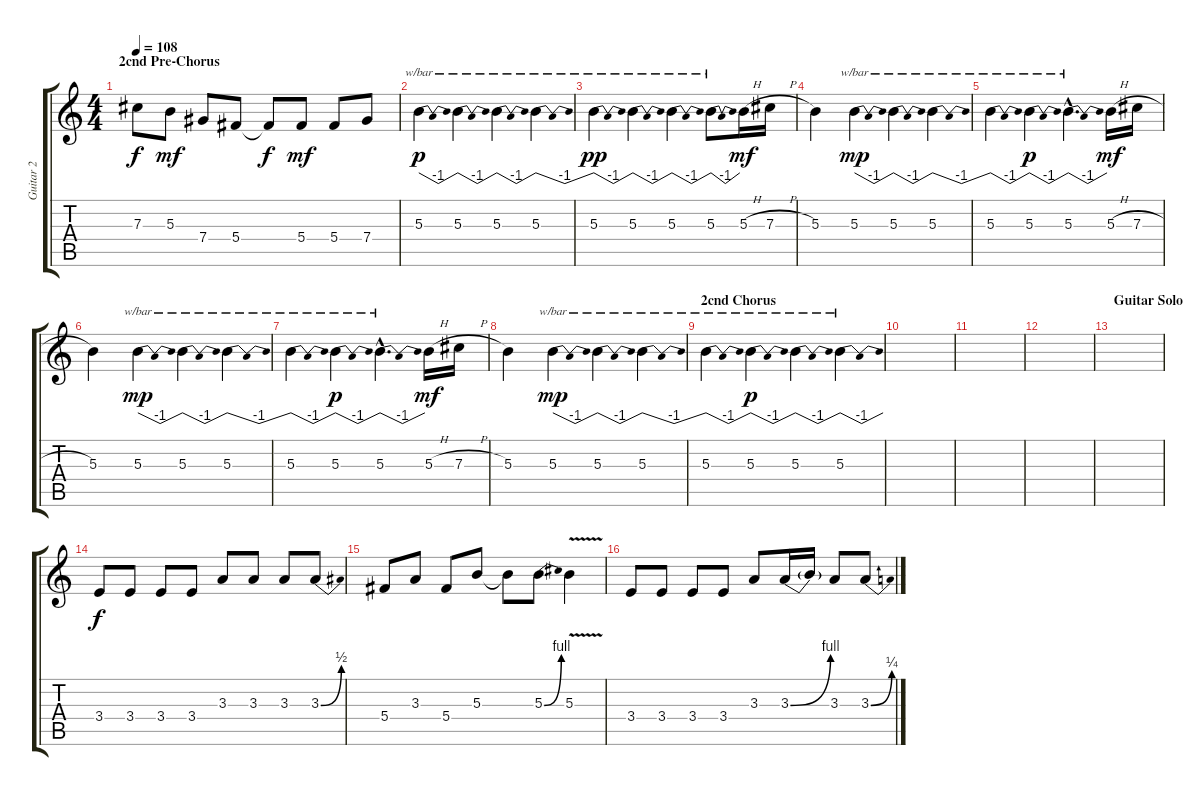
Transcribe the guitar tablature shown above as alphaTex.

\track ("Guitar 2" "Guitar 2") {instrument overdrivenguitar}
\staff {score tabs}
\tuning (Eb4 Bb3 Gb3 Db3 Ab2 Eb2) {hide}
\ts (4 4)
\section ("" "2cnd Pre-Chorus")
\tempo 108
\clef g2
\ks c
7.3{t}.8{dy f} 5.3.8{dy mf} 7.4.8 5.4.8 5.4{t}.8{dy f} 5.4.8{dy mf} 5.4.8 7.4.8 |
5.3.4{tbe (dip default 0 0 30 -4 60 0) dy p} 5.3.4{tbe (dip default 0 0 30 -4 60 0)} 5.3.4{tbe (dip default 0 0 30 -4 60 0)} 5.3.4{tbe (dip default 0 0 30 -4 60 0)} |
5.3.4{tbe (dip default 0 0 30 -4 60 0) dy pp} 5.3.4{tbe (dip default 0 0 30 -4 60 0)} 5.3.4{tbe (dip default 0 0 30 -4 60 0)} 5.3.8{tbe (dip default 0 0 30 -4 60 0)} 5.3{h}.16{dy mf} 7.3{h}.16 |
5.3.4 5.3.4{tbe (dip default 0 0 30 -4 60 0) dy mp} 5.3.4{tbe (dip default 0 0 30 -4 60 0)} 5.3.4{tbe (dip default 0 0 30 -4 60 0)} |
5.3.4{tbe (dip default 0 0 30 -4 60 0)} 5.3.4{tbe (dip default 0 0 30 -4 60 0) dy p} 5.3{hac}.4{d tbe (dip default 0 0 30 -4 60 0)} 5.3{h}.16{dy mf} 7.3{h}.16 |
5.3.4 5.3.4{tbe (dip default 0 0 30 -4 60 0) dy mp} 5.3.4{tbe (dip default 0 0 30 -4 60 0)} 5.3.4{tbe (dip default 0 0 30 -4 60 0)} |
5.3.4{tbe (dip default 0 0 30 -4 60 0)} 5.3.4{tbe (dip default 0 0 30 -4 60 0) dy p} 5.3{hac}.4{d tbe (dip default 0 0 30 -4 60 0)} 5.3{h}.16{dy mf} 7.3{h}.16 |
5.3.4 5.3.4{tbe (dip default 0 0 30 -4 60 0) dy mp} 5.3.4{tbe (dip default 0 0 30 -4 60 0)} 5.3.4{tbe (dip default 0 0 30 -4 60 0)} |
\section ("" "2cnd Chorus")
5.3.4{tbe (dip default 0 0 30 -4 60 0)} 5.3.4{tbe (dip default 0 0 30 -4 60 0) dy p} 5.3.4{tbe (dip default 0 0 30 -4 60 0)} 5.3.4{tbe (dip default 0 0 30 -4 60 0)} |
|
|
|
\section ("" "Guitar Solo")
|
3.4.8{dy f} 3.4.8 3.4.8 3.4.8 3.3.8 3.3.8 3.3.8 3.3{be (bend 0 0 60 2)}.8 |
5.4.8 3.3.8 5.4.8 5.3.8 5.3{t}.8 5.3{be (bend 0 0 60 4)}.8 5.3{v}.4 |
3.4.8 3.4.8 3.4.8 3.4.8 3.3.8 3.3{be (bend 0 0 60 4)}.16 3.3{t}.16 3.3.8 3.3{be (bend 0 0 60 1)}.8
